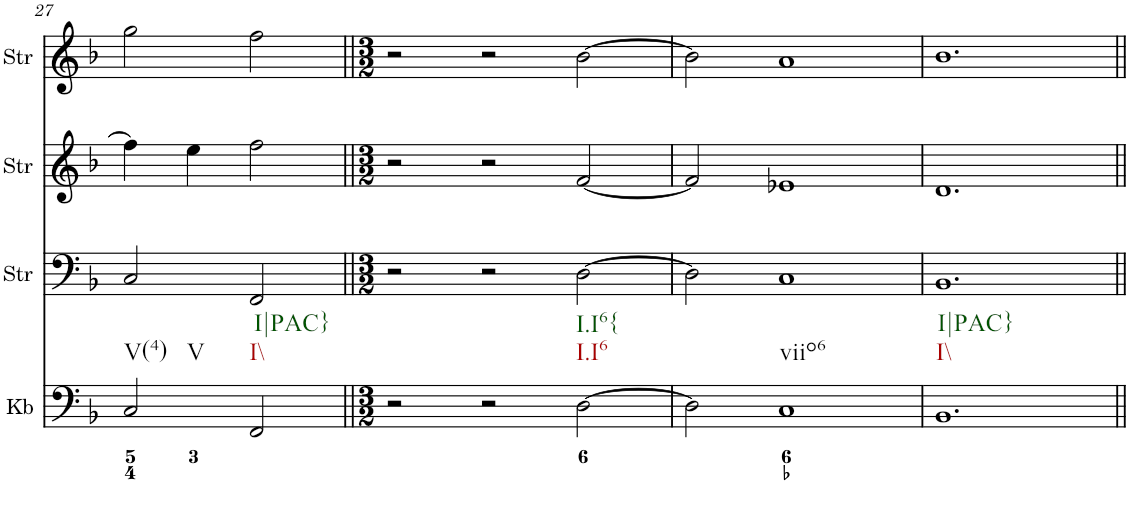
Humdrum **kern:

**kern	**kern	**kern	**kern
*part4	*part3	*part2	*part1
*staff4	*staff3	*staff2	*staff1
*I"Keyboard	*I"StringInstrument	*I"StringInstrument	*I"StringInstrument
*I'Kb	*I'Str	*I'Str	*I'Str
!!LO:PB:g=z
*clefF4	*clefF4	*clefG2	*clefG2
*k[b-]	*k[b-]	*k[b-]	*k[b-]
*M4/4	*M4/4	*M4/4	*M4/4
*met(c)	*met(c)	*met(c)	*met(c)
=27	=27	=27	=27
!LO:TX:b:t=V(4)	!	!	!
!LO:TX:b:t=V	!	!	!
2C/	2C/	4ff\]	2gg\
.	.	4ee\	.
!LO:TX:b:t=I\\	!	!	!
!LO:TX:b:t=I|PAC}	!	!	!
2FF/	2FF/	2ff\	2ff\
=28||	=28||	=28||	=28||
*M3/2	*M3/2	*M3/2	*M3/2
2r	2r	2r	2r
2r	2r	2r	2r
!LO:TX:b:t=I.I6	!	!	!
!LO:TX:b:t=I.I6{	!	!	!
[2D\	[2D\	[2f/	[2b-\
=29	=29	=29	=29
2D\]	2D\]	2f/]	2b-\]
!LO:TX:b:t=viio6	!	!	!
1C	1C	1e-X	1a
=30	=30	=30	=30
!LO:TX:b:t=I\\	!	!	!
!LO:TX:b:t=I|PAC}	!	!	!
1.BB-	1.BB-	1.d	1.b-
=||	=||	=||	=||
*-	*-	*-	*-
